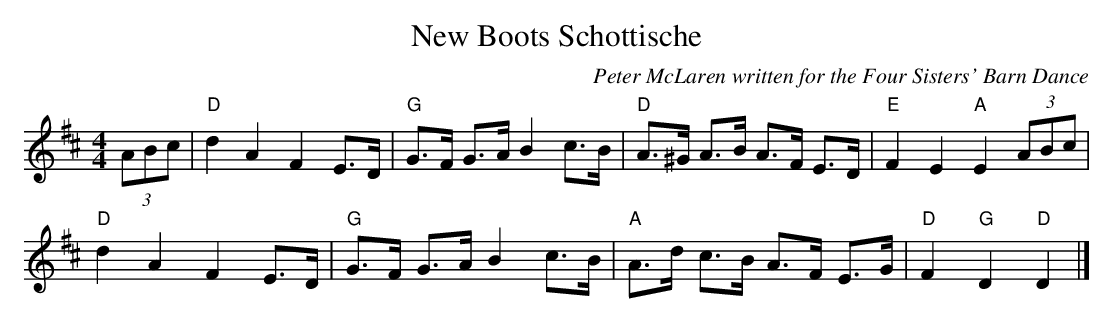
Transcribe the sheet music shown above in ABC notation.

X:1
T:New Boots Schottische
C:Peter McLaren written for the Four Sisters' Barn Dance
M:4/4
L:1/8
K:D
(3ABc|"D"d2A2F2E>D|"G"G>F G>A B2 c>B|"D"A>^G A>B A>F E>D|"E"F2E2"A"E2 (3ABc|
"D"d2A2F2E>D|"G"G>F G>A B2 c>B|"A"A>d c>B A>F E>G|"D"F2"G"D2"D"D2|]
